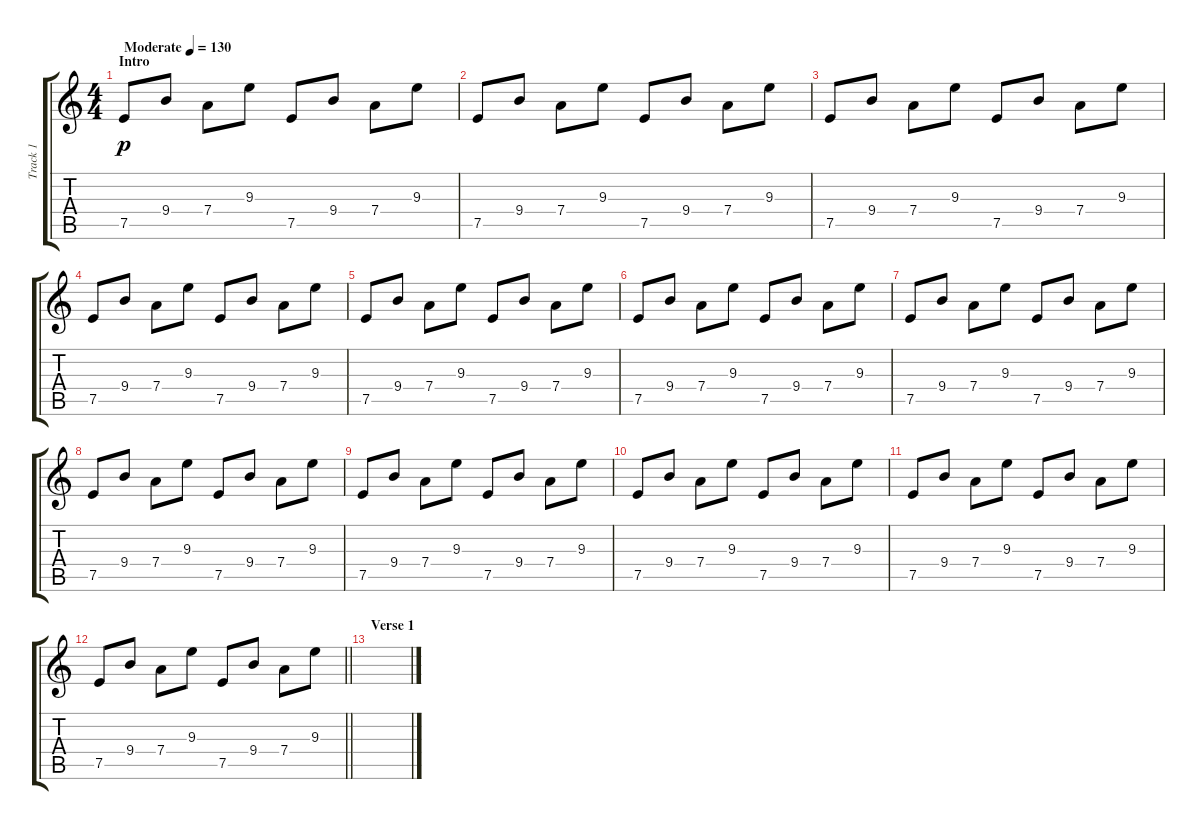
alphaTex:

\track ("Track 1" "Track 1") {instrument acousticguitarsteel}
\staff {score tabs}
\tuning (E4 B3 G3 D3 A2 E2) {hide}
\ts (4 4)
\section ("" "Intro")
\tempo (130 "Moderate")
\clef g2
\ks c
7.5.8{dy p instrument acousticguitarsteel} 9.4.8 7.4.8 9.3.8 7.5.8 9.4.8 7.4.8 9.3.8 |
7.5.8 9.4.8 7.4.8 9.3.8 7.5.8 9.4.8 7.4.8 9.3.8 |
7.5.8 9.4.8 7.4.8 9.3.8 7.5.8 9.4.8 7.4.8 9.3.8 |
7.5.8 9.4.8 7.4.8 9.3.8 7.5.8 9.4.8 7.4.8 9.3.8 |
7.5.8 9.4.8 7.4.8 9.3.8 7.5.8 9.4.8 7.4.8 9.3.8 |
7.5.8 9.4.8 7.4.8 9.3.8 7.5.8 9.4.8 7.4.8 9.3.8 |
7.5.8 9.4.8 7.4.8 9.3.8 7.5.8 9.4.8 7.4.8 9.3.8 |
7.5.8 9.4.8 7.4.8 9.3.8 7.5.8 9.4.8 7.4.8 9.3.8 |
7.5.8 9.4.8 7.4.8 9.3.8 7.5.8 9.4.8 7.4.8 9.3.8 |
7.5.8 9.4.8 7.4.8 9.3.8 7.5.8 9.4.8 7.4.8 9.3.8 |
7.5.8 9.4.8 7.4.8 9.3.8 7.5.8 9.4.8 7.4.8 9.3.8 |
\barLineRight lightlight
7.5.8 9.4.8 7.4.8 9.3.8 7.5.8 9.4.8 7.4.8 9.3.8 |
\section ("" "Verse 1")
